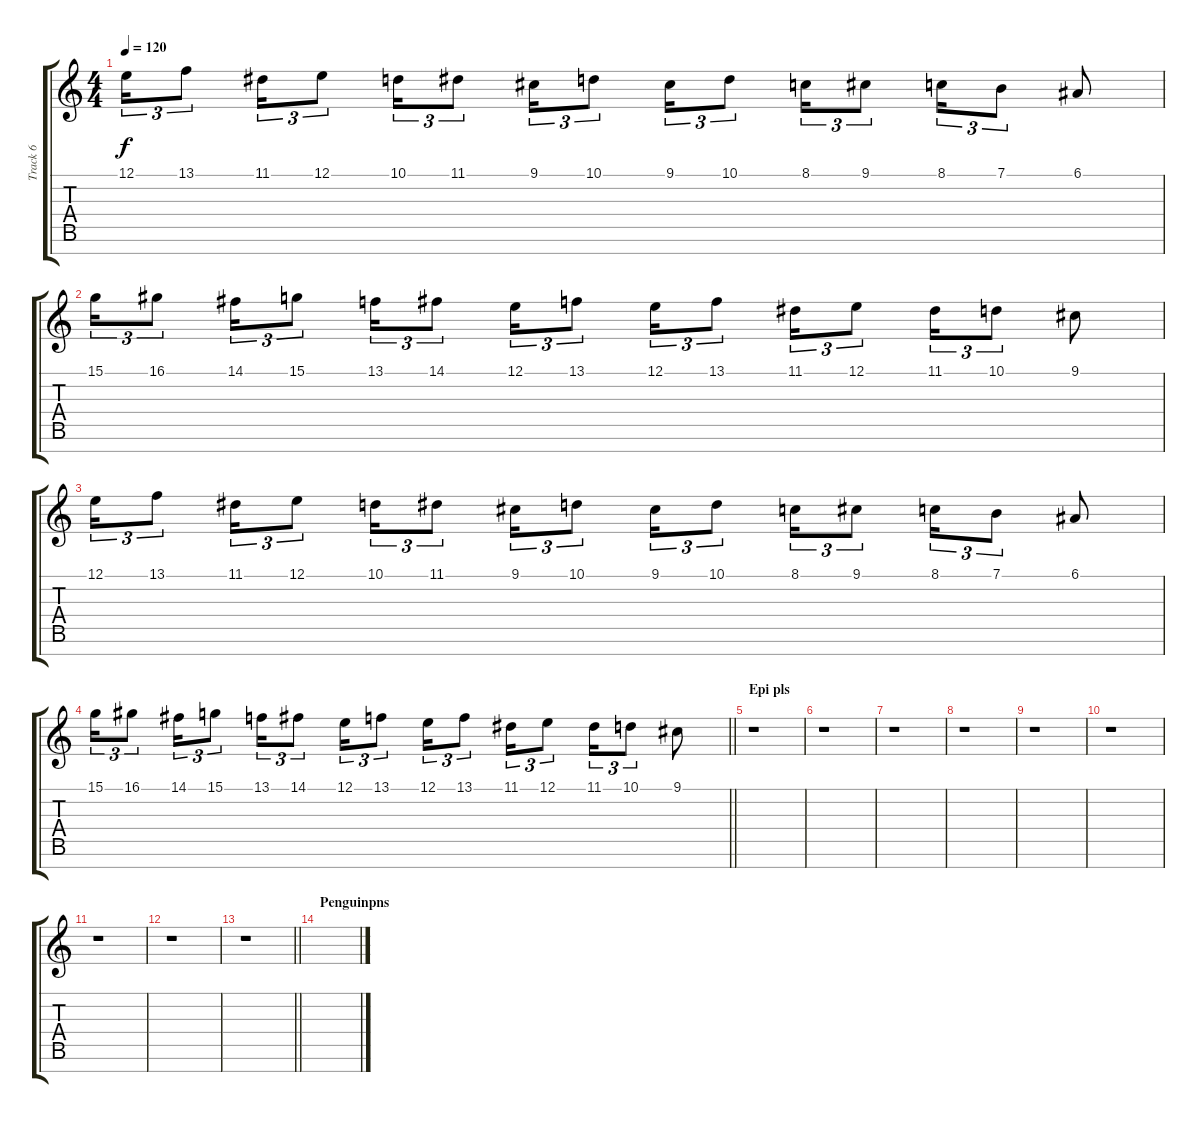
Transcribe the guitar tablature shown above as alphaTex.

\track ("Track 6" "Track 6") {instrument reversecymbal}
\staff {score tabs}
\tuning (E4 B3 G3 D3 A2 E2 B1) {hide}
\ts (4 4)
\tempo 120
\clef g2
\ks c
12.1.16{tu (3 2) dy f} 13.1.8{tu (3 2)} 11.1.16{tu (3 2)} 12.1.8{tu (3 2)} 10.1.16{tu (3 2)} 11.1.8{tu (3 2)} 9.1.16{tu (3 2)} 10.1.8{tu (3 2)} 9.1.16{tu (3 2)} 10.1.8{tu (3 2)} 8.1.16{tu (3 2)} 9.1.8{tu (3 2)} 8.1.16{tu (3 2)} 7.1.8{tu (3 2)} 6.1.8 |
15.1.16{tu (3 2)} 16.1.8{tu (3 2)} 14.1.16{tu (3 2)} 15.1.8{tu (3 2)} 13.1.16{tu (3 2)} 14.1.8{tu (3 2)} 12.1.16{tu (3 2)} 13.1.8{tu (3 2)} 12.1.16{tu (3 2)} 13.1.8{tu (3 2)} 11.1.16{tu (3 2)} 12.1.8{tu (3 2)} 11.1.16{tu (3 2)} 10.1.8{tu (3 2)} 9.1.8 |
12.1.16{tu (3 2)} 13.1.8{tu (3 2)} 11.1.16{tu (3 2)} 12.1.8{tu (3 2)} 10.1.16{tu (3 2)} 11.1.8{tu (3 2)} 9.1.16{tu (3 2)} 10.1.8{tu (3 2)} 9.1.16{tu (3 2)} 10.1.8{tu (3 2)} 8.1.16{tu (3 2)} 9.1.8{tu (3 2)} 8.1.16{tu (3 2)} 7.1.8{tu (3 2)} 6.1.8 |
\barLineRight lightlight
15.1.16{tu (3 2)} 16.1.8{tu (3 2)} 14.1.16{tu (3 2)} 15.1.8{tu (3 2)} 13.1.16{tu (3 2)} 14.1.8{tu (3 2)} 12.1.16{tu (3 2)} 13.1.8{tu (3 2)} 12.1.16{tu (3 2)} 13.1.8{tu (3 2)} 11.1.16{tu (3 2)} 12.1.8{tu (3 2)} 11.1.16{tu (3 2)} 10.1.8{tu (3 2)} 9.1.8 |
\section ("" "Epi pls")
r.1 |
r.1 |
r.1 |
r.1 |
r.1 |
r.1 |
r.1 |
r.1 |
\barLineRight lightlight
r.1 |
\section ("" "Penguinpns")
